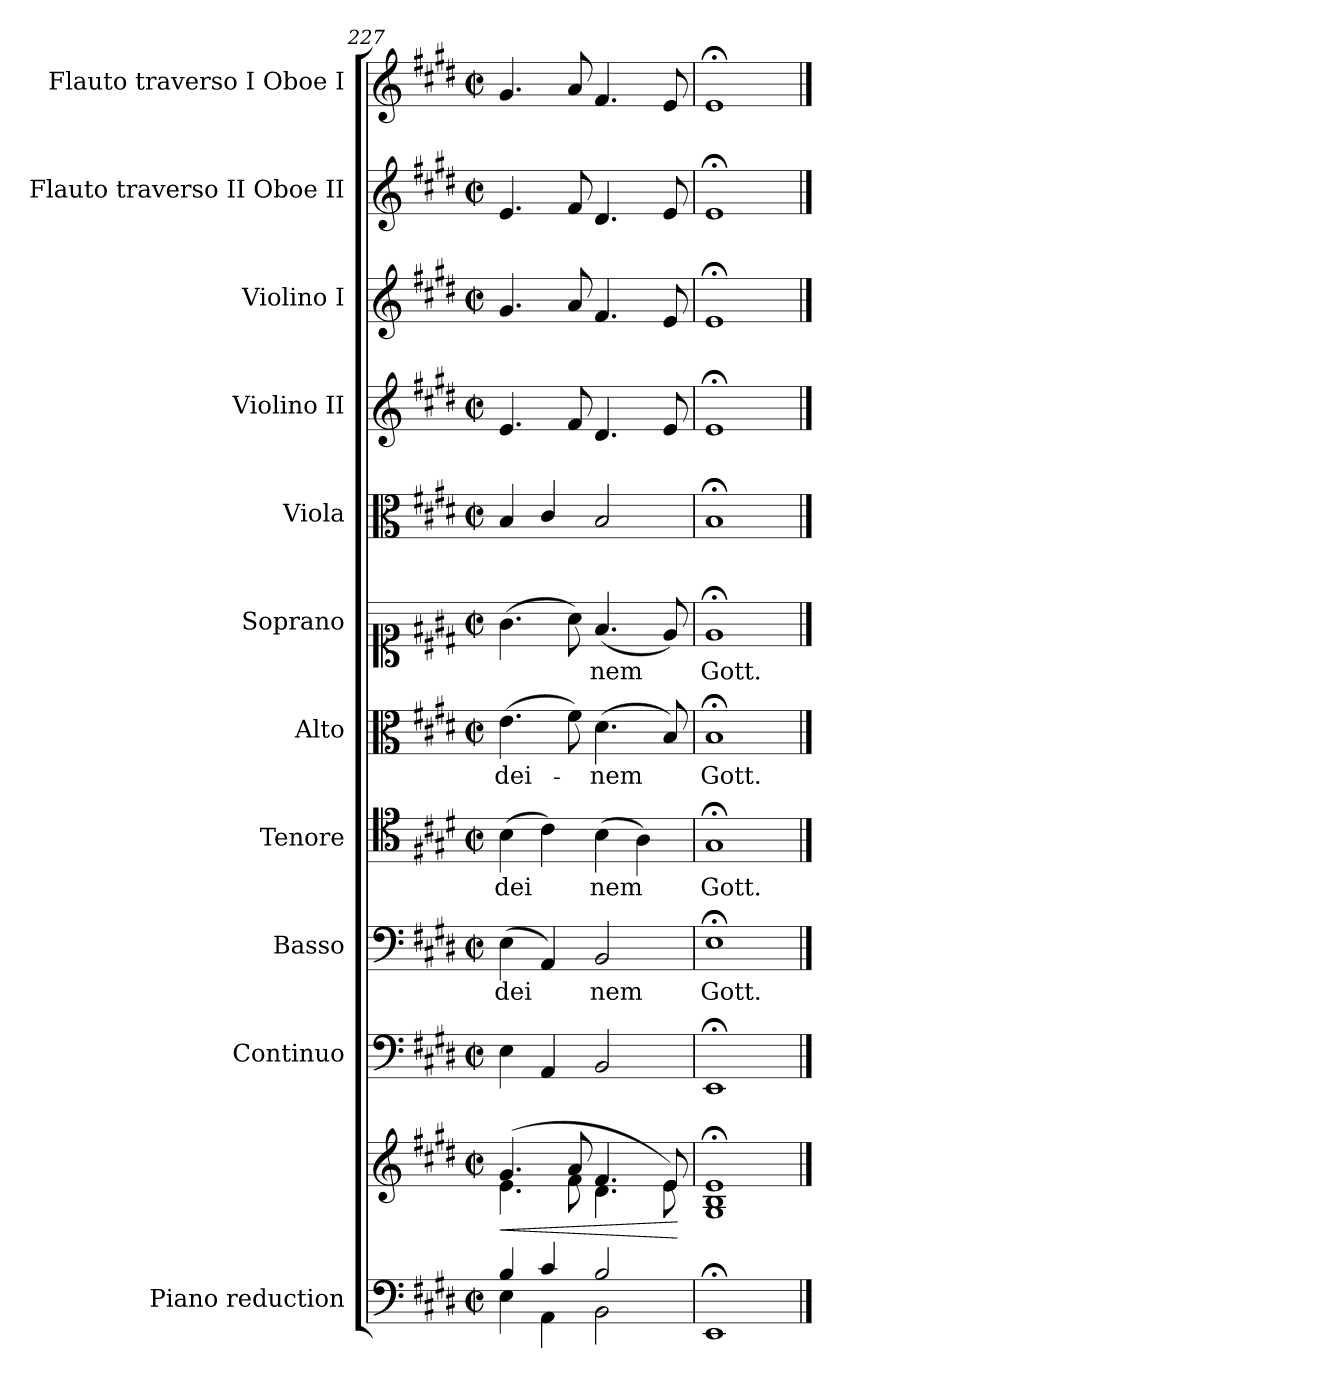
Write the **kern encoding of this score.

**kern	**kern	**dynam	**kern	**kern	**text	**kern	**text	**kern	**text	**kern	**text	**kern	**kern	**kern	**kern	**kern
*part11	*part11	*part11	*part10	*part9	*part9	*part8	*part8	*part7	*part7	*part6	*part6	*part5	*part4	*part3	*part2	*part1
*staff12	*staff11	*staff11/12	*staff10	*staff9	*staff9	*staff8	*staff8	*staff7	*staff7	*staff6	*staff6	*staff5	*staff4	*staff3	*staff2	*staff1
*I"Piano reduction	*	*	*I"Continuo	*I"Basso	*	*I"Tenore	*	*I"Alto	*	*I"Soprano	*	*I"Viola	*I"Violino II	*I"Violino I	*I"Flauto traverso II Oboe II	*I"Flauto traverso I Oboe I
*I'Pno	*	*	*	*	*	*	*	*	*	*	*	*	*	*	*I'Ob	*I'Ob
*clefF4	*clefG2	*	*clefF4	*clefF4	*	*clefC4	*	*clefC3	*	*clefC1	*	*clefC3	*clefG2	*clefG2	*clefG2	*clefG2
*k[f#c#g#d#]	*k[f#c#g#d#]	*	*k[f#c#g#d#]	*k[f#c#g#d#]	*	*k[f#c#g#d#]	*	*k[f#c#g#d#]	*	*k[f#c#g#d#]	*	*k[f#c#g#d#]	*k[f#c#g#d#]	*k[f#c#g#d#]	*k[f#c#g#d#]	*k[f#c#g#d#]
*M2/2	*M2/2	*	*M2/2	*M2/2	*	*M2/2	*	*M2/2	*	*M2/2	*	*M2/2	*M2/2	*M2/2	*M2/2	*M2/2
*met(c|)	*met(c|)	*	*met(c|)	*met(c|)	*	*met(c|)	*	*met(c|)	*	*met(c|)	*	*met(c|)	*met(c|)	*met(c|)	*met(c|)	*met(c|)
=227	=227	=227	=227	=227	=227	=227	=227	=227	=227	=227	=227	=227	=227	=227	=227	=227
*^	*	*	*	*	*	*	*	*	*	*	*	*	*	*	*	*
!	!	!	!LO:HP:b	!	!	!LO:LY:b	!	!LO:LY:b	!	!LO:LY:b	!	!LO:LY:b	!	!	!	!	!
*	*	*^	*	*	*	*	*	*	*	*	*	*	*	*	*	*	*
4B/	4E\	(4.g#/	4.e\	<	4E\	(4E\	dei	(4B\	dei	(4.e\	dei-	(4.g#\	-	4B/	4.e/	4.g#/	4.e/	4.g#/
4c#/	4AA\	.	.	.	4AA/	4AA/)	.	4c#\)	.	.	.	.	.	4c#/	.	.	.	.
.	.	8a/	8f#\	.	.	.	.	.	.	8f#\)	.	8a\)	.	.	8f#/	8a/	8f#/	8a/
!	!	!	!	!	!	!	!LO:LY:b	!	!LO:LY:b	!	!LO:LY:b	!	!LO:LY:b	!	!	!	!	!
2B/	2BB\	4.f#/	4.d#\	.	2BB/	2BB/	nem	(4B\	nem	(4.d#\	nem	(4.f#/	nem	2B/	4.d#/	4.f#/	4.d#/	4.f#/
.	.	.	.	.	.	.	.	4A\)	.	.	.	.	.	.	.	.	.	.
.	.	8e/)	8e\	.	.	.	.	.	.	8B/)	.	8e/)	.	.	8e/	8e/	8e/	8e/
*v	*v	*	*	*	*	*	*	*	*	*	*	*	*	*	*	*	*	*
*	*v	*v	*	*	*	*	*	*	*	*	*	*	*	*	*	*	*
.	.	[	.	.	.	.	.	.	.	.	.	.	.	.	.	.
=228	=228	=228	=228	=228	=228	=228	=228	=228	=228	=228	=228	=228	=228	=228	=228	=228
!	!	!	!	!	!LO:LY:b	!	!LO:LY:b	!	!LO:LY:b	!	!LO:LY:b	!	!	!	!	!
1EE;<	1G#;< 1B;< 1e;<	.	1EE;<	1E;<	Gott.	1G#;<	Gott.	1B;<	Gott.	1e;<	Gott.	1B;<	1e;<	1e;<	1e;<	1e;<
==	==	==	==	==	==	==	==	==	==	==	==	==	==	==	==	==
*-	*-	*-	*-	*-	*-	*-	*-	*-	*-	*-	*-	*-	*-	*-	*-	*-
